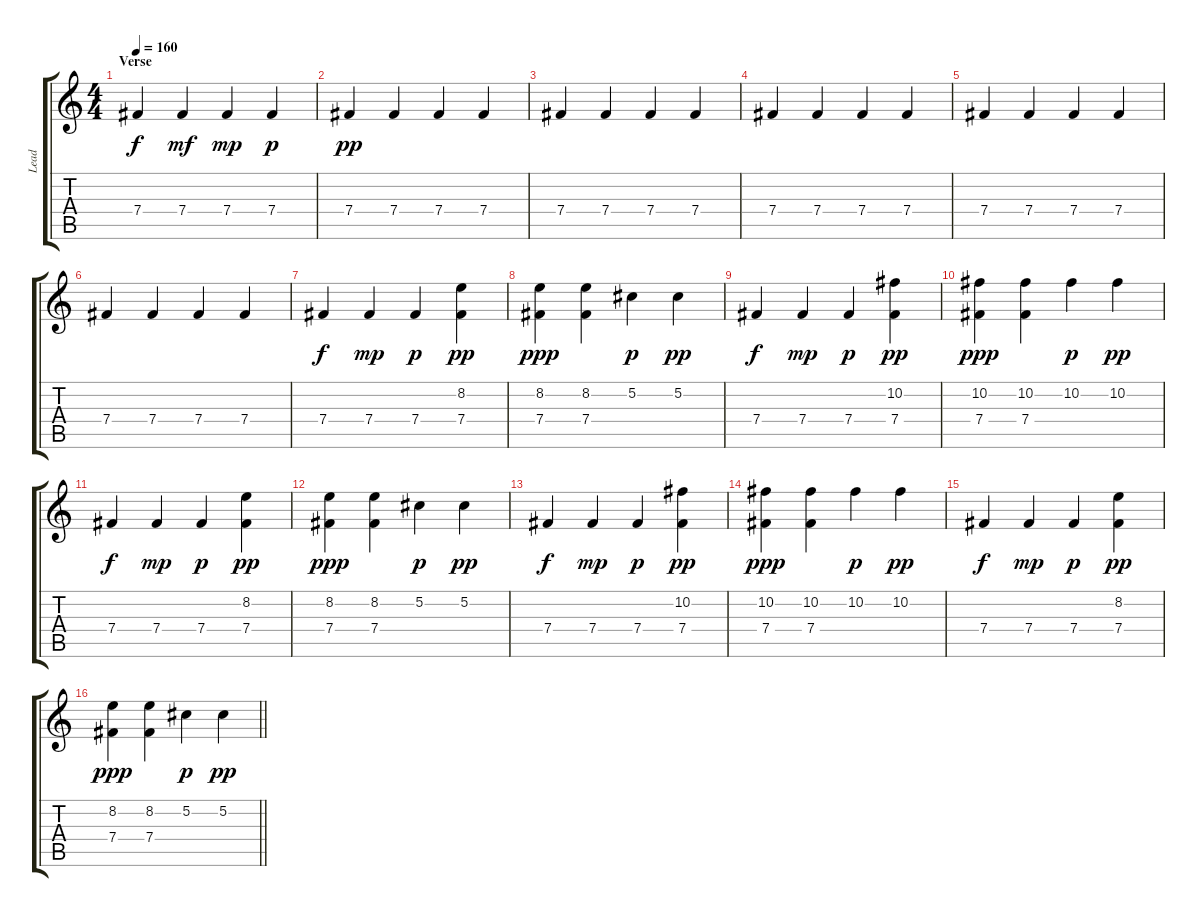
\track ("Lead" "Lead") {instrument distortionguitar}
\staff {score tabs}
\tuning (Db4 Ab3 E3 B2 Gb2 B1) {hide}
\ts (4 4)
\section ("" "Verse")
\tempo 160
\clef g2
\ks c
7.4.4{dy f} 7.4.4{dy mf} 7.4.4{dy mp} 7.4.4{dy p} |
7.4.4{dy pp} 7.4.4 7.4.4 7.4.4 |
7.4.4 7.4.4 7.4.4 7.4.4 |
7.4.4 7.4.4 7.4.4 7.4.4 |
7.4.4 7.4.4 7.4.4 7.4.4 |
7.4.4 7.4.4 7.4.4 7.4.4 |
7.4.4{dy f} 7.4.4{dy mp} 7.4.4{dy p} (8.2 7.4).4{dy pp} |
(8.2 7.4).4{dy ppp} (8.2 7.4).4 5.2.4{dy p} 5.2.4{dy pp} |
7.4.4{dy f} 7.4.4{dy mp} 7.4.4{dy p} (10.2 7.4).4{dy pp} |
(10.2 7.4).4{dy ppp} (10.2 7.4).4 10.2.4{dy p} 10.2.4{dy pp} |
7.4.4{dy f} 7.4.4{dy mp} 7.4.4{dy p} (8.2 7.4).4{dy pp} |
(8.2 7.4).4{dy ppp} (8.2 7.4).4 5.2.4{dy p} 5.2.4{dy pp} |
7.4.4{dy f} 7.4.4{dy mp} 7.4.4{dy p} (10.2 7.4).4{dy pp} |
(10.2 7.4).4{dy ppp} (10.2 7.4).4 10.2.4{dy p} 10.2.4{dy pp} |
7.4.4{dy f} 7.4.4{dy mp} 7.4.4{dy p} (8.2 7.4).4{dy pp} |
\barLineRight lightlight
(8.2 7.4).4{dy ppp} (8.2 7.4).4 5.2.4{dy p} 5.2.4{dy pp}
